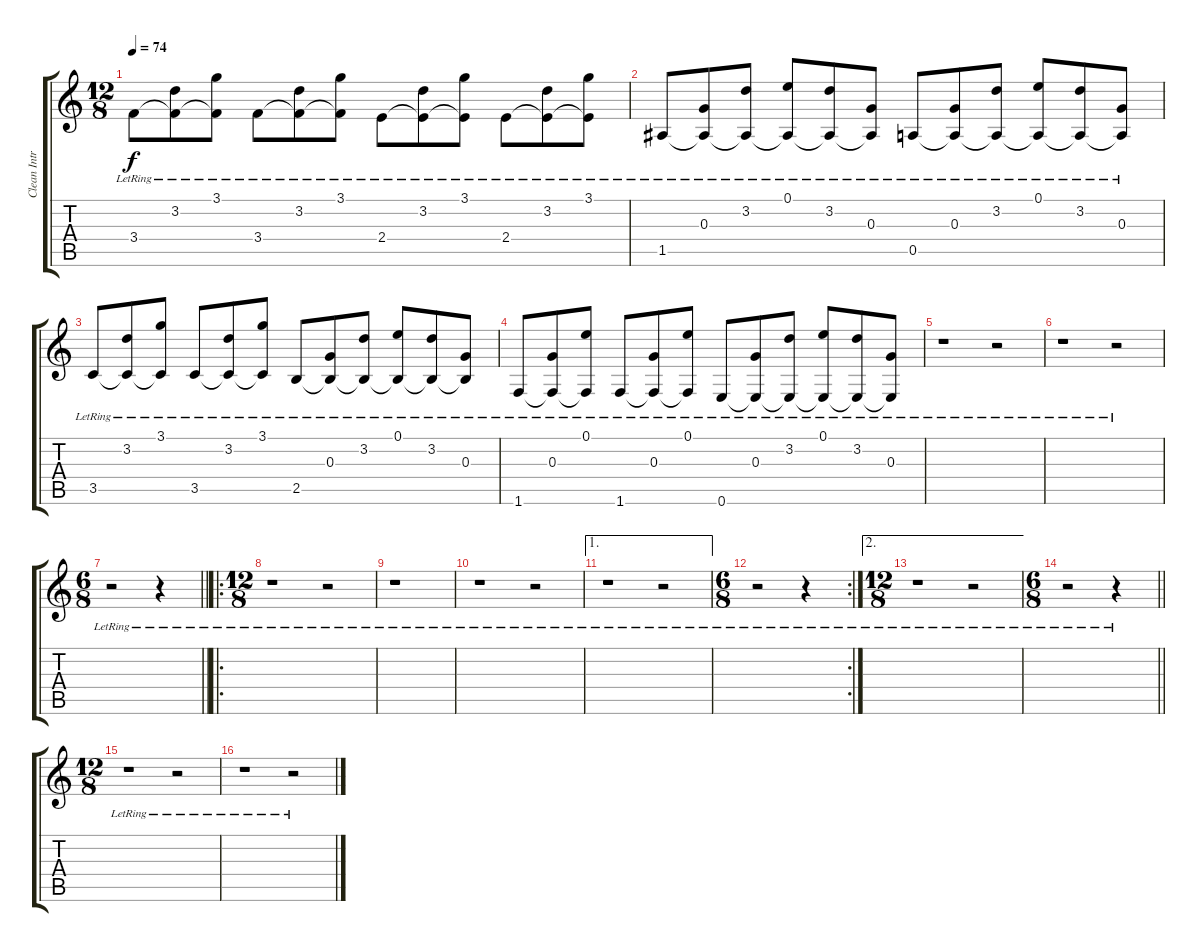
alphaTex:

\track ("Clean Intro" "Clean Intr") {instrument electricguitarclean}
\staff {score tabs}
\tuning (E4 B3 G3 D3 A2 E2) {hide}
\ts (12 8)
\tempo 74
\clef g2
\ks c
3.4{lr}.8{dy f instrument electricguitarclean} (3.2{lr} 3.4{t}).8 (3.1{lr} 3.4{t}).8 3.4{lr}.8 (3.2{lr} 3.4{t}).8 (3.1{lr} 3.4{t}).8 2.4{lr}.8 (3.2{lr} 2.4{t}).8 (3.1{lr} 2.4{t}).8 2.4{lr}.8 (3.2{lr} 2.4{t}).8 (3.1{lr} 2.4{t}).8 |
1.5{lr}.8 (0.3{lr} 1.5{t}).8 (3.2{lr} 1.5{t}).8 (0.1{lr} 1.5{t}).8 (3.2{lr} 1.5{t}).8 (0.3{lr} 1.5{t}).8 0.5{lr}.8 (0.3{lr} 0.5{t}).8 (3.2{lr} 0.5{t}).8 (0.1{lr} 0.5{t}).8 (3.2{lr} 0.5{t}).8 (0.3{lr} 0.5{t}).8 |
3.5{lr}.8 (3.2{lr} 3.5{t}).8 (3.1{lr} 3.5{t}).8 3.5{lr}.8 (3.2{lr} 3.5{t}).8 (3.1{lr} 3.5{t}).8 2.5{lr}.8 (0.3{lr} 2.5{t}).8 (3.2{lr} 2.5{t}).8 (0.1{lr} 2.5{t}).8 (3.2{lr} 2.5{t}).8 (0.3{lr} 2.5{t}).8 |
1.6{lr}.8 (0.3{lr} 1.6{t}).8 (0.1{lr} 1.6{t}).8 1.6{lr}.8 (0.3{lr} 1.6{t}).8 (0.1{lr} 1.6{t}).8 0.6{lr}.8 (0.3{lr} 0.6{t}).8 (3.2{lr} 0.6{t}).8 (0.1{lr} 0.6{t}).8 (3.2{lr} 0.6{t}).8 (0.3{lr} 0.6{t}).8 |
r.1 r.2 |
r.1 r.2 |
\ts (6 8)
\barLineRight lightlight
r.2 r.4 |
\ro
\ts (12 8)
r.1 r.2 |
r.1 |
r.1 r.2 |
\ae 1
r.1 r.2 |
\rc 2
\ts (6 8)
r.2 r.4 |
\ae 2
\ts (12 8)
r.1 r.2 |
\ts (6 8)
\barLineRight lightlight
r.2 r.4 |
\ts (12 8)
r.1 r.2 |
r.1 r.2
